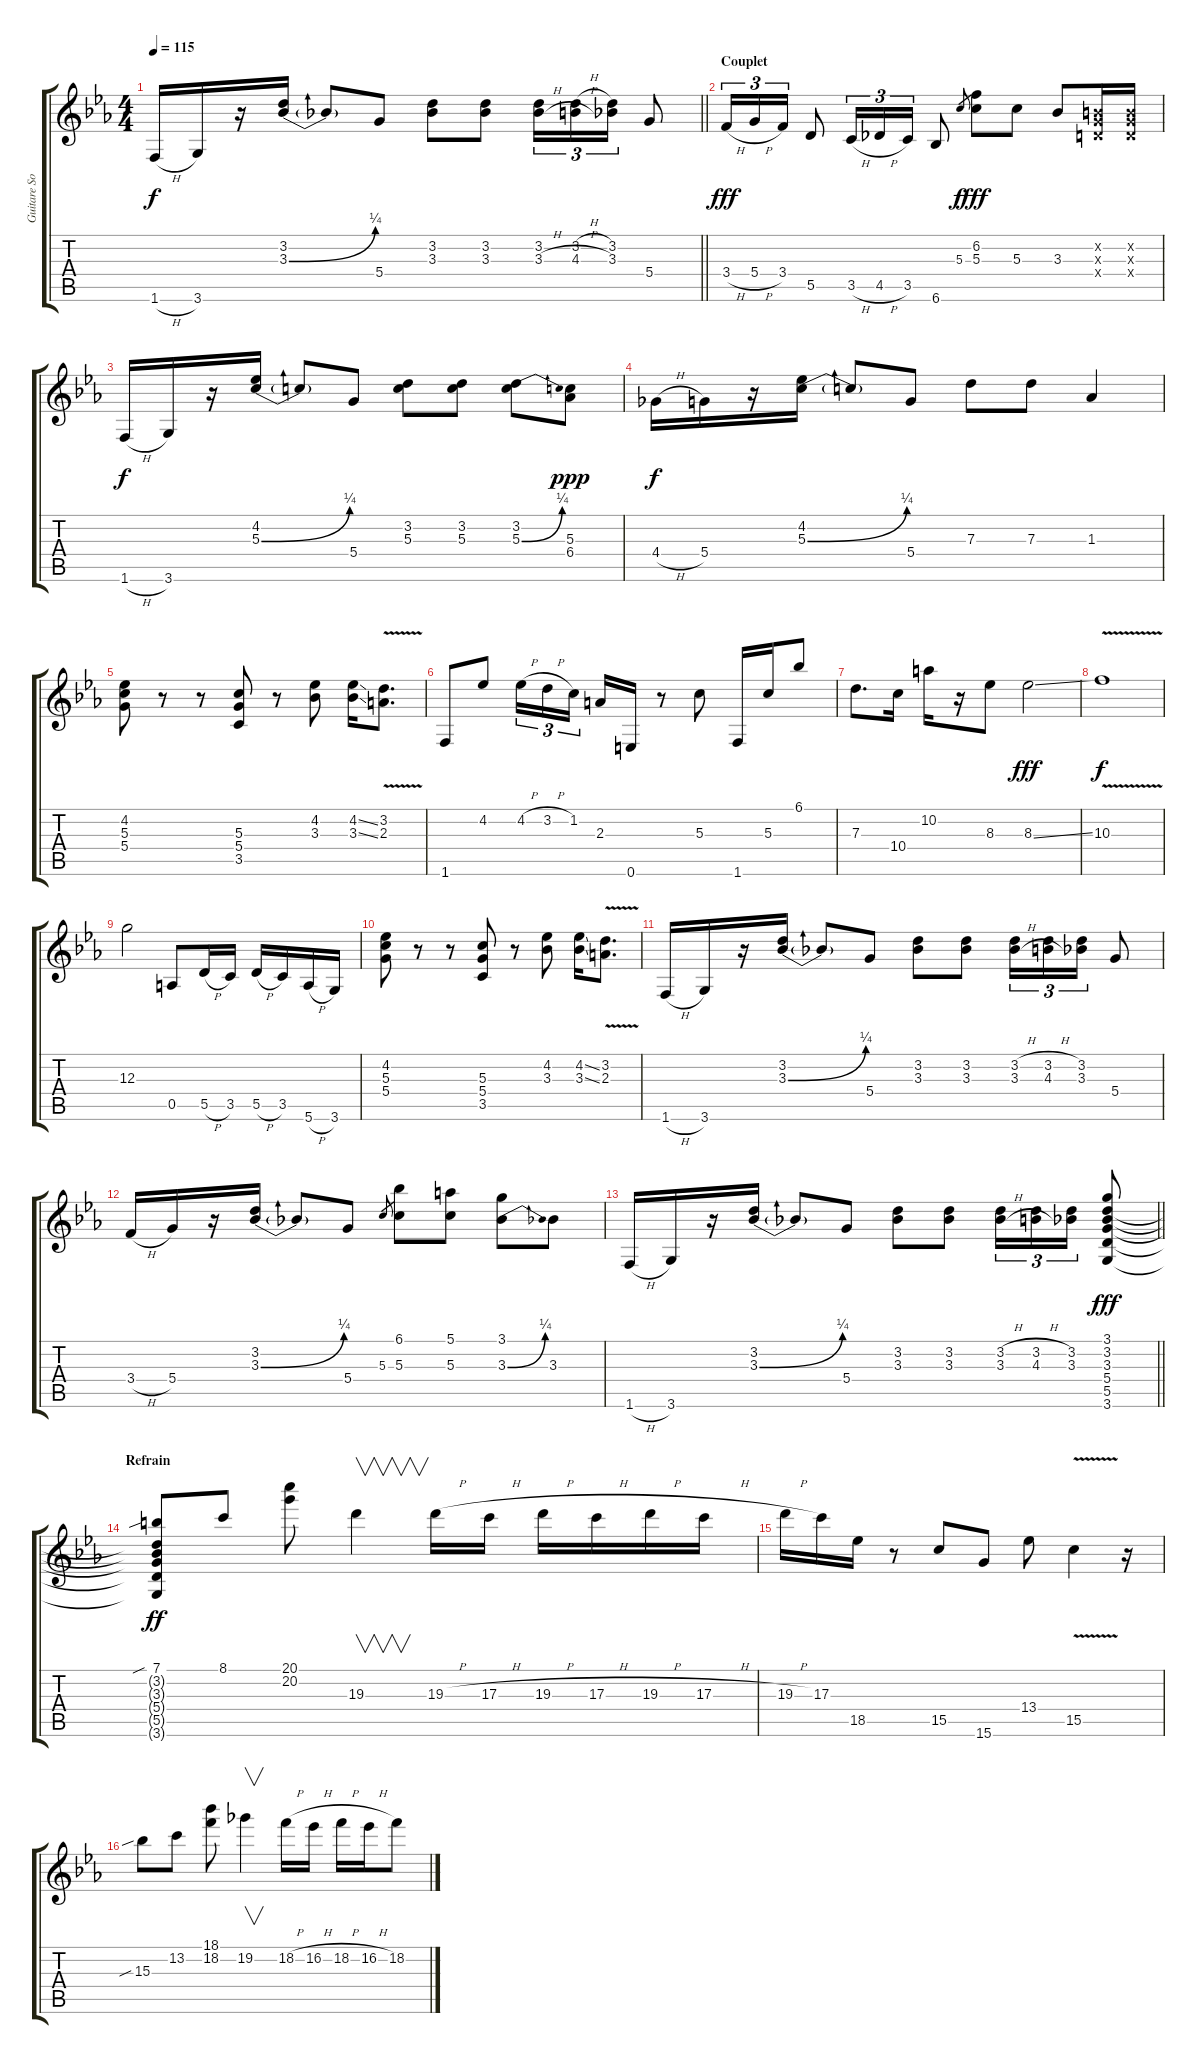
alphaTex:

\track ("Guitare Solo" "Guitare So") {instrument electricguitarclean}
\staff {score tabs}
\tuning (E4 B3 G3 D3 A2 E2) {hide}
\ts (4 4)
\tempo 115
\clef g2
\barLineRight lightlight
\ks eb
1.6{h}.16{dy f} 3.6.16 r.16 (3.2 3.3{be (bend 0 0 60 1)}).16 3.3{t}.8 5.4.8 (3.2 3.3).8 (3.2 3.3).8 (3.2 3.3{h}).16{tu (3 2)} (3.2{h} 4.3{h}).16{tu (3 2)} (3.2 3.3).16{tu (3 2)} 5.4.8 |
\section ("" "Couplet")
3.4{h}.16{tu (3 2) dy fff} 5.4{h}.16{tu (3 2)} 3.4.16{tu (3 2)} 5.5.8 3.5{h}.16{tu (3 2)} 4.5{h}.16{tu (3 2)} 3.5.16{tu (3 2)} 6.6.8 5.3.8{gr dy f} (6.2 5.3).8{dy fff} 5.3.8 3.3.8 (0.2{x} 0.3{x} 0.4{x}).16 (0.2{x} 0.3{x} 0.4{x}).16 |
1.6{h}.16{dy f} 3.6.16 r.16 (4.2 5.3{be (bend 0 0 60 1)}).16 5.3{t}.8 5.4.8 (3.2 5.3).8 (3.2 5.3).8 (3.2 5.3{be (bend 0 0 60 1)}).8 (5.3 6.4).8{dy ppp} |
4.4{h}.16{dy f} 5.4.16 r.16 (4.2 5.3{be (bend 0 0 60 1)}).16 5.3{t}.8 5.4.8 7.3.8 7.3.8 1.3.4 |
(4.2 5.3 5.4).8 r.8 r.8 (5.3 5.4 3.5).8 r.8 (4.2 3.3).8 (4.2{ss} 3.3{ss}).16 (3.2 2.3{v}).8{d} |
1.6.8 4.2.8 4.2{h}.16{tu (3 2)} 3.2{h}.16{tu (3 2)} 1.2.16{tu (3 2) beam splitsecondary} 2.3.16 0.6.16 r.8 5.3.8 1.6.16 5.3.16 6.1.8 |
7.3.8{d} 10.4.16 10.2.16 r.16 8.3.8 8.3{ss}.2{dy fff} |
10.3{v}.1{dy f} |
12.3.2 0.5.8 5.5{h}.16 3.5.16 5.5{h}.16 3.5.16 5.6{h}.16 3.6.16 |
(4.2 5.3 5.4).8 r.8 r.8 (5.3 5.4 3.5).8 r.8 (4.2 3.3).8 (4.2{ss} 3.3{ss}).16 (3.2 2.3{v}).8{d} |
1.6{h}.16 3.6.16 r.16 (3.2 3.3{be (bend 0 0 60 1)}).16 3.3{t}.8 5.4.8 (3.2 3.3).8 (3.2 3.3).8 (3.2{h} 3.3{h}).16{tu (3 2)} (3.2{h} 4.3{h}).16{tu (3 2)} (3.2 3.3).16{tu (3 2)} 5.4.8 |
3.4{h}.16 5.4.16 r.16 (3.2 3.3{be (bend 0 0 60 1)}).16 3.3{t}.8 5.4.8 5.3.8{gr} (6.1 5.3).8 (5.1 5.3).8 (3.1 3.3{be (bend 0 0 60 1)}).8 3.3.8 |
\barLineRight lightlight
1.6{h}.16 3.6.16 r.16 (3.2 3.3{be (bend 0 0 60 1)}).16 3.3{t}.8 5.4.8 (3.2 3.3).8 (3.2 3.3).8 (3.2{h} 3.3{h}).16{tu (3 2)} (3.2{h} 4.3{h}).16{tu (3 2)} (3.2 3.3).16{tu (3 2)} (3.1 3.2 3.3 5.4 5.5 3.6).8{dy fff} |
\section ("" "Refrain")
(7.1{sib} 3.2{t} 3.3{t} 5.4{t} 5.5{t} 3.6{t}).8{dy ff} 8.1.8 (20.1 20.2).8 19.3.4{v} 19.3{h}.16 17.3{h}.16 19.3{h}.16 17.3{h}.16 19.3{h}.16 17.3{h}.16 |
19.3{h}.16 17.3.16 18.5.16 r.8 15.5.8 15.6.8 13.4.8 15.5{v}.4 r.16 |
15.3{sib}.8 13.2.8 (18.1 18.2).8 19.2.4{v} 18.2{h}.16 16.2{h}.16 18.2{h}.16 16.2{h}.16 18.2{h}.8
